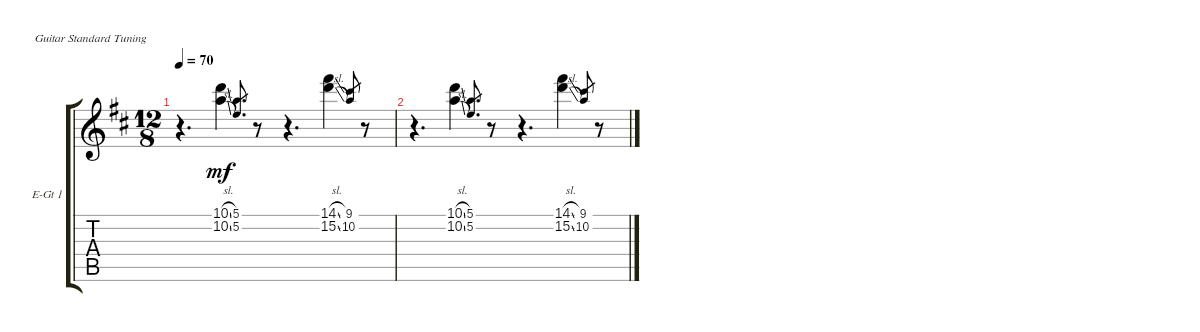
\defaultSystemsLayout 4
\bracketExtendMode groupsimilarinstruments
\firstSystemTrackNameOrientation horizontal
\otherSystemsTrackNameOrientation horizontal
\track ("Guitar 1" "E-Gt 1") {instrument electricguitarclean}
\staff {score tabs}
\tuning (E4 B3 G3 D3 A2 E2)
\ts (12 8)
\tempo 70
\clef g2
\ks d
r.4{d dy mf} (10.1{sl} 10.2{sl}).4 (5.1 5.2).8{d gr} r.8 r.4{d} (14.1{sl} 15.2{sl}).4 (9.1 10.2).8{gr} r.8 |
r.4{d} (10.1{sl} 10.2{sl}).4 (5.1 5.2).8{d gr} r.8 r.4{d} (14.1{sl} 15.2{sl}).4 (9.1 10.2).8{gr} r.8
